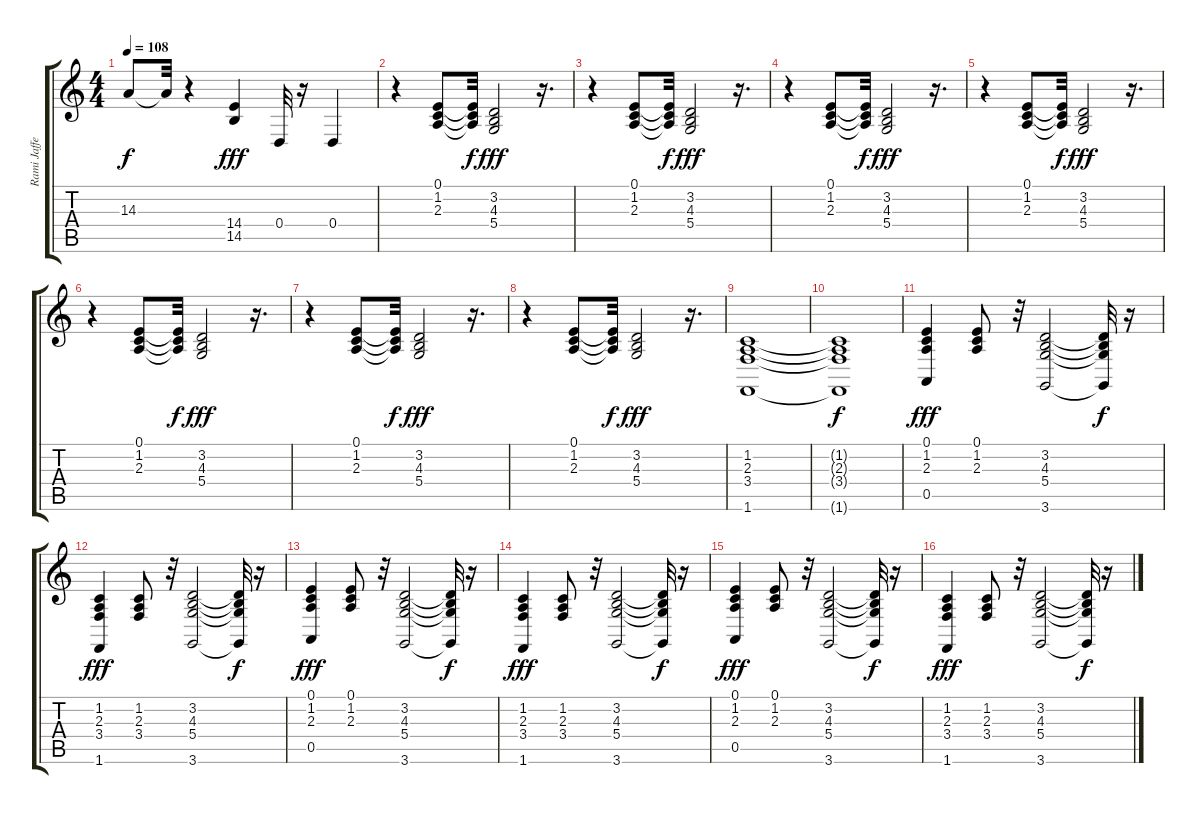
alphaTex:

\track ("Rami Jaffee" "Rami Jaffe") {instrument electricpiano1}
\staff {score tabs}
\tuning (E4 B3 G3 D3 A2 E2) {hide}
\ts (4 4)
\tempo 108
\clef g2
\ks c
14.3{t}.8{dy f} 14.3{t}.32 r.4 (14.4 14.5).4{dy fff} 0.4.32 r.16 0.4.4 |
r.4 (0.1 1.2 2.3).8 (0.1{t} 1.2{t} 2.3{t}).32{dy f} (3.2 4.3 5.4).2{dy fff} r.16{d} |
r.4 (0.1 1.2 2.3).8 (0.1{t} 1.2{t} 2.3{t}).32{dy f} (3.2 4.3 5.4).2{dy fff} r.16{d} |
r.4 (0.1 1.2 2.3).8 (0.1{t} 1.2{t} 2.3{t}).32{dy f} (3.2 4.3 5.4).2{dy fff} r.16{d} |
r.4 (0.1 1.2 2.3).8 (0.1{t} 1.2{t} 2.3{t}).32{dy f} (3.2 4.3 5.4).2{dy fff} r.16{d} |
r.4 (0.1 1.2 2.3).8 (0.1{t} 1.2{t} 2.3{t}).32{dy f} (3.2 4.3 5.4).2{dy fff} r.16{d} |
r.4 (0.1 1.2 2.3).8 (0.1{t} 1.2{t} 2.3{t}).32{dy f} (3.2 4.3 5.4).2{dy fff} r.16{d} |
r.4 (0.1 1.2 2.3).8 (0.1{t} 1.2{t} 2.3{t}).32{dy f} (3.2 4.3 5.4).2{dy fff} r.16{d} |
(1.2 2.3 3.4 1.6).1 |
(1.2{t} 2.3{t} 3.4{t} 1.6{t}).1{dy f} |
(0.1 1.2 2.3 0.5).4{dy fff} (0.1 1.2 2.3).8 r.32 (3.2 4.3 5.4 3.6).2 (3.2{t} 4.3{t} 5.4{t} 3.6{t}).32{dy f} r.16 |
(1.2 2.3 3.4 1.6).4{dy fff} (1.2 2.3 3.4).8 r.32 (3.2 4.3 5.4 3.6).2 (3.2{t} 4.3{t} 5.4{t} 3.6{t}).32{dy f} r.16 |
(0.1 1.2 2.3 0.5).4{dy fff} (0.1 1.2 2.3).8 r.32 (3.2 4.3 5.4 3.6).2 (3.2{t} 4.3{t} 5.4{t} 3.6{t}).32{dy f} r.16 |
(1.2 2.3 3.4 1.6).4{dy fff} (1.2 2.3 3.4).8 r.32 (3.2 4.3 5.4 3.6).2 (3.2{t} 4.3{t} 5.4{t} 3.6{t}).32{dy f} r.16 |
(0.1 1.2 2.3 0.5).4{dy fff} (0.1 1.2 2.3).8 r.32 (3.2 4.3 5.4 3.6).2 (3.2{t} 4.3{t} 5.4{t} 3.6{t}).32{dy f} r.16 |
(1.2 2.3 3.4 1.6).4{dy fff} (1.2 2.3 3.4).8 r.32 (3.2 4.3 5.4 3.6).2 (3.2{t} 4.3{t} 5.4{t} 3.6{t}).32{dy f} r.16
